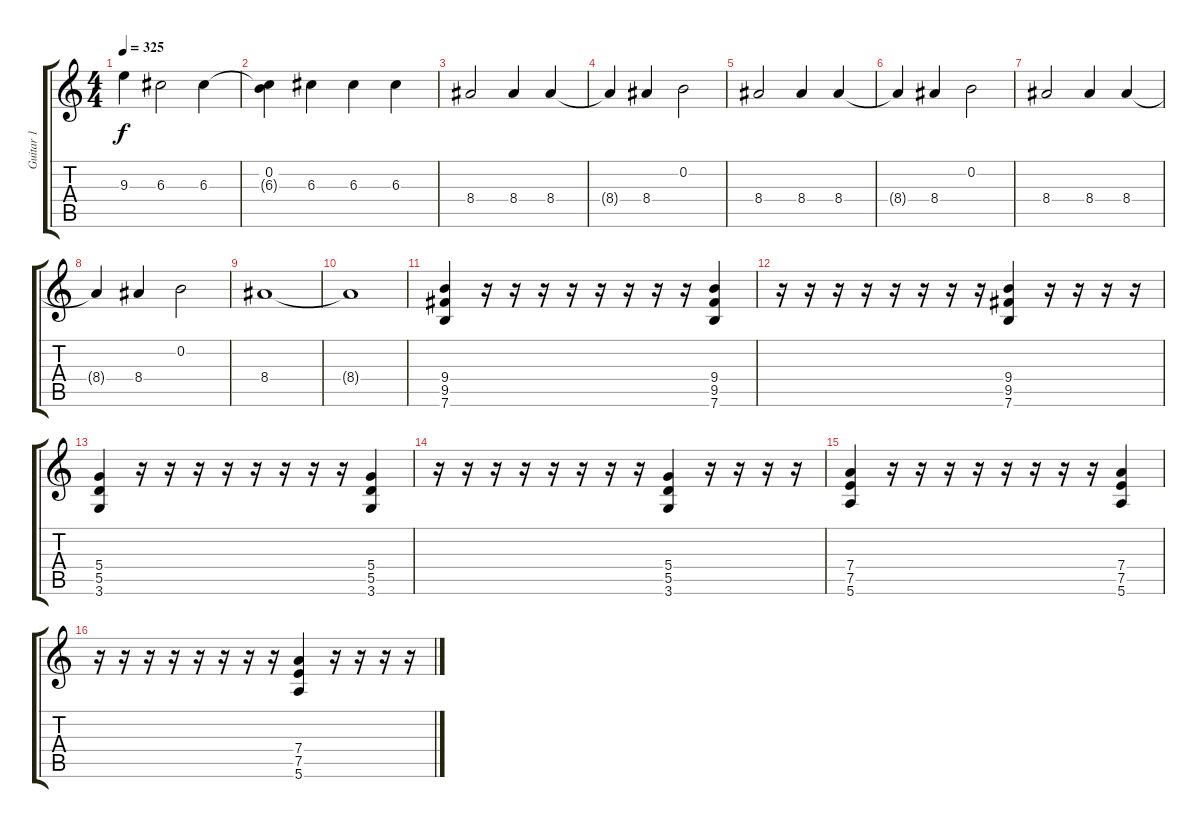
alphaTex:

\track ("Guitar 1" "Guitar 1") {instrument distortionguitar}
\staff {score tabs}
\tuning (E4 B3 G3 D3 A2 E2) {hide}
\ts (4 4)
\tempo 325
\clef g2
\ks c
9.3.4{dy f} 6.3.2 6.3.4 |
(0.2{t} 6.3{t}).4 6.3.4 6.3.4 6.3.4 |
8.4.2 8.4.4 8.4.4 |
8.4{t}.4 8.4.4 0.2.2 |
8.4.2 8.4.4 8.4.4 |
8.4{t}.4 8.4.4 0.2.2 |
8.4.2 8.4.4 8.4.4 |
8.4{t}.4 8.4.4 0.2.2 |
8.4.1 |
8.4{t}.1 |
(9.4 9.5 7.6).4 r.16 r.16 r.16 r.16 r.16 r.16 r.16 r.16 (9.4 9.5 7.6).4 |
r.16 r.16 r.16 r.16 r.16 r.16 r.16 r.16 (9.4 9.5 7.6).4 r.16 r.16 r.16 r.16 |
(5.4 5.5 3.6).4 r.16 r.16 r.16 r.16 r.16 r.16 r.16 r.16 (5.4 5.5 3.6).4 |
r.16 r.16 r.16 r.16 r.16 r.16 r.16 r.16 (5.4 5.5 3.6).4 r.16 r.16 r.16 r.16 |
(7.4 7.5 5.6).4 r.16 r.16 r.16 r.16 r.16 r.16 r.16 r.16 (7.4 7.5 5.6).4 |
r.16 r.16 r.16 r.16 r.16 r.16 r.16 r.16 (7.4 7.5 5.6).4 r.16 r.16 r.16 r.16
